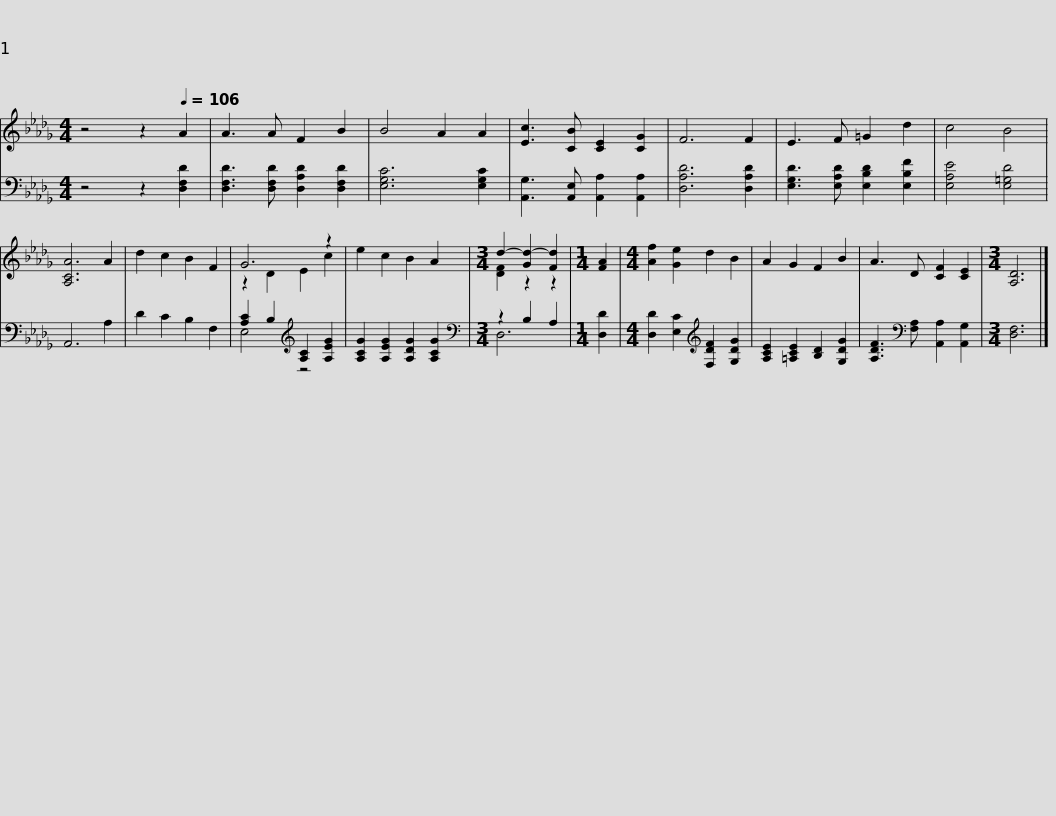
X:1
%%score { ( 1 3 ) | ( 2 4 ) }
L:1/8
M:4/4
I:linebreak $
K:Db
V:1 treble
V:3 treble
V:2 bass
V:4 bass
V:1
 z4 z2[Q:1/4=106] A2 | A3 A F2 B2 | B4 A2 A2 | [Ec]3 [CB] [CE]2 [CG]2 | F6 F2 | %5
 E3 F =G2 d2 | c4 B4 | [A,CA]6 A2 | d2 c2 B2 F2 |$ G6 z2 | %10
 e2 c2 B2 A2 |[M:3/4] d2- [Gd-]2 [Fd]2 |[M:1/4] [FA]2 |[M:4/4] [Af]2 [Ge]2 d2 B2 | A2 G2 F2 B2 |$ %15
 A3 D [CF]2 [CE]2 |[M:3/4] [A,D]6 |] %17
V:2
 z4 z2 [D,F,D]2 | [D,F,D]3 [D,F,D] [D,A,D]2 [D,F,D]2 | [E,G,C]6 [E,G,C]2 | [A,,G,]3 [A,,E,] [A,,A,]2 [A,,A,]2 | [D,A,D]6 [D,A,D]2 | %5
 [E,G,D]3 [E,A,D] [E,B,D]2 [E,B,F]2 | [E,A,E]4 [E,=G,D]4 | A,,6 A,2 | D2 C2 B,2 F,2 |$ [A,C]2 B,2[K:treble] [A,C]2 [A,EG]2 | %10
 [A,CG]2 [A,EG]2 [A,DG]2 [A,CG]2 |[M:3/4][K:bass] z2 B,2 A,2 |[M:1/4] [D,D]2 |[M:4/4] [D,D]2 [E,C]2[K:treble] [F,DF]2 [G,DG]2 | [A,CE]2 [=A,CE]2 [B,D]2 [G,DG]2 |$ %15
 [A,DF]3[K:bass] [F,A,] [A,,A,]2 [A,,G,]2 |[M:3/4] [D,F,]6 |] %17
V:3
 x8 | x8 | x8 | x8 | x8 | %5
 x8 | x8 | x8 | x8 |$ z2 D2 E2 c2 | %10
 x8 |[M:3/4] [DF]2 z2 z2 |[M:1/4] x2 |[M:4/4] x8 | x8 |$ %15
 x8 |[M:3/4] x6 |] %17
V:4
 x8 | x8 | x8 | x8 | x8 | %5
 x8 | x8 | x8 | x8 |$ E,4[K:treble] z4 | %10
 x8 |[M:3/4][K:bass] D,6 |[M:1/4] x2 |[M:4/4] x4[K:treble] x4 | x8 |$ %15
 x3[K:bass] x5 |[M:3/4] x6 |] %17
